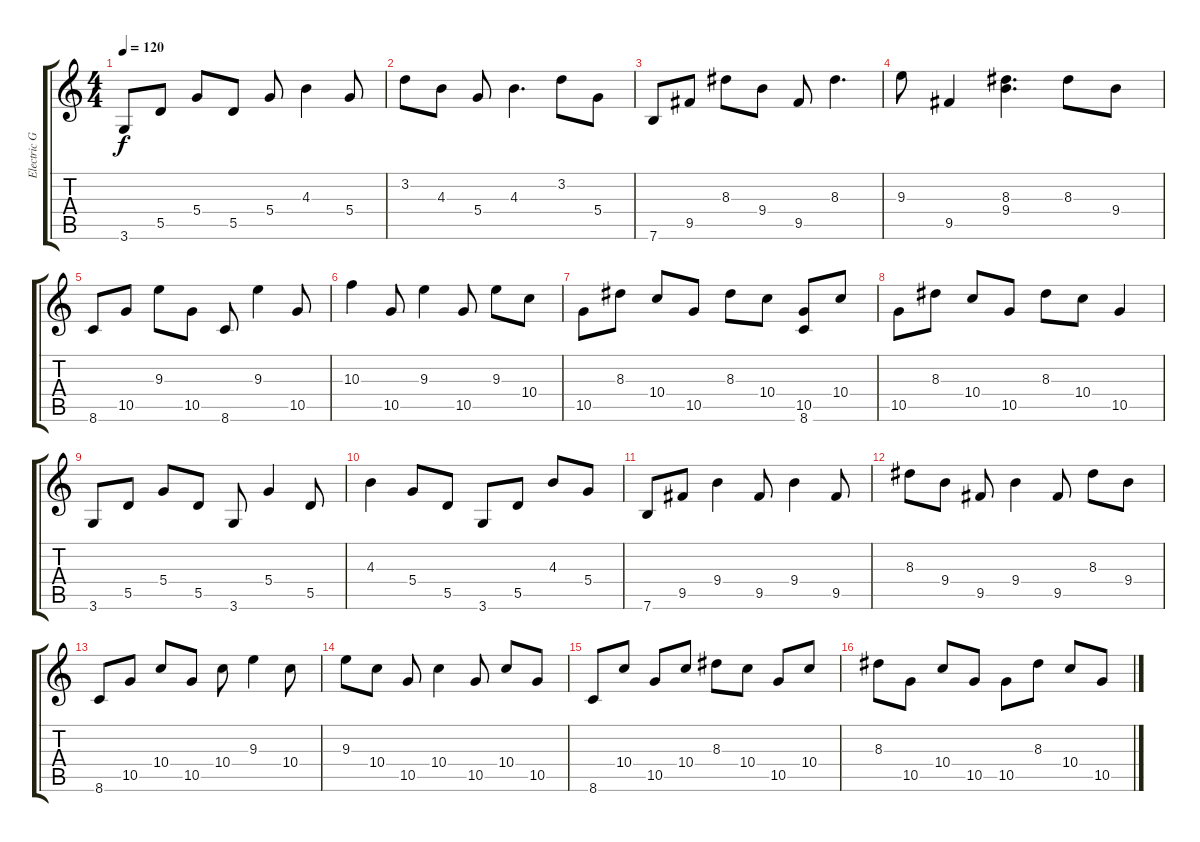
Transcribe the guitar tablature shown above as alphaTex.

\track ("Electric Guitar" "Electric G") {instrument electricguitarclean}
\staff {score tabs}
\tuning (E4 B3 G3 D3 A2 E2) {hide}
\ts (4 4)
\tempo 120
\clef g2
\ks c
3.6.8{dy f instrument electricguitarclean} 5.5.8 5.4.8 5.5.8 5.4.8 4.3.4 5.4.8 |
3.2.8 4.3.8 5.4.8 4.3.4{d} 3.2.8 5.4.8 |
7.6.8 9.5.8 8.3.8 9.4.8 9.5.8 8.3.4{d} |
9.3.8 9.5.4 (8.3 9.4).4{d} 8.3.8 9.4.8 |
8.6.8 10.5.8 9.3.8 10.5.8 8.6.8 9.3.4 10.5.8 |
10.3.4 10.5.8 9.3.4 10.5.8 9.3.8 10.4.8 |
10.5.8 8.3.8 10.4.8 10.5.8 8.3.8 10.4.8 (10.5 8.6).8 10.4.8 |
10.5.8 8.3.8 10.4.8 10.5.8 8.3.8 10.4.8 10.5.4 |
3.6.8 5.5.8 5.4.8 5.5.8 3.6.8 5.4.4 5.5.8 |
4.3.4 5.4.8 5.5.8 3.6.8 5.5.8 4.3.8 5.4.8 |
7.6.8 9.5.8 9.4.4 9.5.8 9.4.4 9.5.8 |
8.3.8 9.4.8 9.5.8 9.4.4 9.5.8 8.3.8 9.4.8 |
8.6.8 10.5.8 10.4.8 10.5.8 10.4.8 9.3.4 10.4.8 |
9.3.8 10.4.8 10.5.8 10.4.4 10.5.8 10.4.8 10.5.8 |
8.6.8 10.4.8 10.5.8 10.4.8 8.3.8 10.4.8 10.5.8 10.4.8 |
8.3.8 10.5.8 10.4.8 10.5.8 10.5.8 8.3.8 10.4.8 10.5.8
